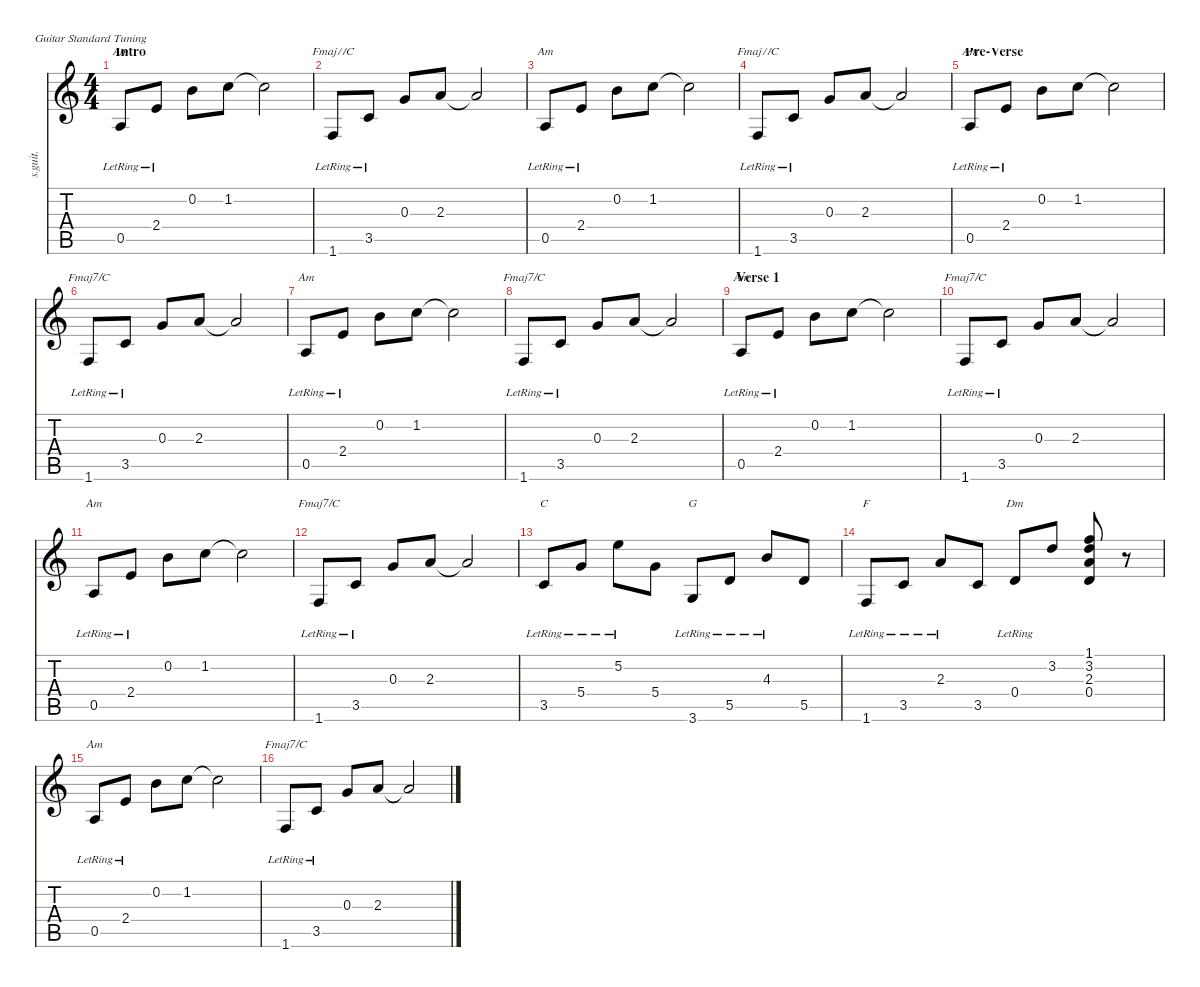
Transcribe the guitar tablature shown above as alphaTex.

\defaultSystemsLayout 4
\hideDynamics
\bracketExtendMode nobrackets
\track ("J. Frusciante (Guitar)" "s.guit.") {instrument electricguitarjazz}
\staff {score tabs}
\tuning (E4 B3 G3 D3 A2 E2)
\chord ("Am" 3 1 2 2 0 x) {showdiagram false}
\chord ("Fmaj7/C" 3 1 2 2 0 x) {showdiagram false}
\chord ("C" 3 1 2 2 0 x) {showdiagram false}
\chord ("G" 3 1 2 2 0 x) {showdiagram false}
\chord ("F" 3 1 2 2 0 x) {showdiagram false}
\chord ("Dm" 3 1 2 2 0 x) {showdiagram false}
\ts (4 4)
\beaming (8 2 2 2 2)
\section ("" "Intro")
\tempo (96 hide)
\clef g2
\ks c
0.5{lr}.8{ch "Am" lyrics (0 "") lyrics (1 "") lyrics (2 "") lyrics (3 "") lyrics (4 "") dy f instrument electricguitarjazz} 2.4{lr}.8{lyrics (0 "") lyrics (1 "") lyrics (2 "") lyrics (3 "") lyrics (4 "")} 0.2.8{lyrics (0 "") lyrics (1 "") lyrics (2 "") lyrics (3 "") lyrics (4 "")} 1.2.8{lyrics (0 "") lyrics (1 "") lyrics (2 "") lyrics (3 "") lyrics (4 "")} 1.2{t}.2{lyrics (0 "") lyrics (1 "") lyrics (2 "") lyrics (3 "") lyrics (4 "")} |
1.6{lr}.8{ch "Fmaj7/C" lyrics (0 "") lyrics (1 "") lyrics (2 "") lyrics (3 "") lyrics (4 "")} 3.5{lr}.8{lyrics (0 "") lyrics (1 "") lyrics (2 "") lyrics (3 "") lyrics (4 "")} 0.3.8{lyrics (0 "") lyrics (1 "") lyrics (2 "") lyrics (3 "") lyrics (4 "")} 2.3.8{lyrics (0 "") lyrics (1 "") lyrics (2 "") lyrics (3 "") lyrics (4 "")} 2.3{t}.2{lyrics (0 "") lyrics (1 "") lyrics (2 "") lyrics (3 "") lyrics (4 "")} |
0.5{lr}.8{ch "Am" lyrics (0 "") lyrics (1 "") lyrics (2 "") lyrics (3 "") lyrics (4 "")} 2.4{lr}.8{lyrics (0 "") lyrics (1 "") lyrics (2 "") lyrics (3 "") lyrics (4 "")} 0.2.8{lyrics (0 "") lyrics (1 "") lyrics (2 "") lyrics (3 "") lyrics (4 "")} 1.2.8{lyrics (0 "") lyrics (1 "") lyrics (2 "") lyrics (3 "") lyrics (4 "")} 1.2{t}.2{lyrics (0 "") lyrics (1 "") lyrics (2 "") lyrics (3 "") lyrics (4 "")} |
1.6{lr}.8{ch "Fmaj7/C" lyrics (0 "") lyrics (1 "") lyrics (2 "") lyrics (3 "") lyrics (4 "")} 3.5{lr}.8{lyrics (0 "") lyrics (1 "") lyrics (2 "") lyrics (3 "") lyrics (4 "")} 0.3.8{lyrics (0 "") lyrics (1 "") lyrics (2 "") lyrics (3 "") lyrics (4 "")} 2.3.8{lyrics (0 "") lyrics (1 "") lyrics (2 "") lyrics (3 "") lyrics (4 "")} 2.3{t}.2{lyrics (0 "") lyrics (1 "") lyrics (2 "") lyrics (3 "") lyrics (4 "")} |
\section ("" "Pre-Verse")
0.5{lr}.8{ch "Am" lyrics (0 "") lyrics (1 "") lyrics (2 "") lyrics (3 "") lyrics (4 "")} 2.4{lr}.8{lyrics (0 "") lyrics (1 "") lyrics (2 "") lyrics (3 "") lyrics (4 "")} 0.2.8{lyrics (0 "") lyrics (1 "") lyrics (2 "") lyrics (3 "") lyrics (4 "")} 1.2.8{lyrics (0 "") lyrics (1 "") lyrics (2 "") lyrics (3 "") lyrics (4 "")} 1.2{t}.2{lyrics (0 "") lyrics (1 "") lyrics (2 "") lyrics (3 "") lyrics (4 "")} |
1.6{lr}.8{ch "Fmaj7/C" lyrics (0 "") lyrics (1 "") lyrics (2 "") lyrics (3 "") lyrics (4 "")} 3.5{lr}.8{lyrics (0 "") lyrics (1 "") lyrics (2 "") lyrics (3 "") lyrics (4 "")} 0.3.8{lyrics (0 "") lyrics (1 "") lyrics (2 "") lyrics (3 "") lyrics (4 "")} 2.3.8{lyrics (0 "") lyrics (1 "") lyrics (2 "") lyrics (3 "") lyrics (4 "")} 2.3{t}.2{lyrics (0 "") lyrics (1 "") lyrics (2 "") lyrics (3 "") lyrics (4 "")} |
0.5{lr}.8{ch "Am" lyrics (0 "") lyrics (1 "") lyrics (2 "") lyrics (3 "") lyrics (4 "")} 2.4{lr}.8{lyrics (0 "") lyrics (1 "") lyrics (2 "") lyrics (3 "") lyrics (4 "")} 0.2.8{lyrics (0 "") lyrics (1 "") lyrics (2 "") lyrics (3 "") lyrics (4 "")} 1.2.8{lyrics (0 "") lyrics (1 "") lyrics (2 "") lyrics (3 "") lyrics (4 "")} 1.2{t}.2{lyrics (0 "") lyrics (1 "") lyrics (2 "") lyrics (3 "") lyrics (4 "")} |
1.6{lr}.8{ch "Fmaj7/C" lyrics (0 "") lyrics (1 "") lyrics (2 "") lyrics (3 "") lyrics (4 "")} 3.5{lr}.8{lyrics (0 "") lyrics (1 "") lyrics (2 "") lyrics (3 "") lyrics (4 "")} 0.3.8{lyrics (0 "") lyrics (1 "") lyrics (2 "") lyrics (3 "") lyrics (4 "")} 2.3.8{lyrics (0 "") lyrics (1 "") lyrics (2 "") lyrics (3 "") lyrics (4 "")} 2.3{t}.2{lyrics (0 "") lyrics (1 "") lyrics (2 "") lyrics (3 "") lyrics (4 "")} |
\section ("" "Verse 1")
0.5{lr}.8{ch "Am" lyrics (0 "") lyrics (1 "") lyrics (2 "") lyrics (3 "") lyrics (4 "")} 2.4{lr}.8{lyrics (0 "") lyrics (1 "") lyrics (2 "") lyrics (3 "") lyrics (4 "")} 0.2.8{lyrics (0 "") lyrics (1 "") lyrics (2 "") lyrics (3 "") lyrics (4 "")} 1.2.8{lyrics (0 "") lyrics (1 "") lyrics (2 "") lyrics (3 "") lyrics (4 "")} 1.2{t}.2{lyrics (0 "") lyrics (1 "") lyrics (2 "") lyrics (3 "") lyrics (4 "")} |
1.6{lr}.8{ch "Fmaj7/C" lyrics (0 "") lyrics (1 "") lyrics (2 "") lyrics (3 "") lyrics (4 "")} 3.5{lr}.8{lyrics (0 "") lyrics (1 "") lyrics (2 "") lyrics (3 "") lyrics (4 "")} 0.3.8{lyrics (0 "") lyrics (1 "") lyrics (2 "") lyrics (3 "") lyrics (4 "")} 2.3.8{lyrics (0 "") lyrics (1 "") lyrics (2 "") lyrics (3 "") lyrics (4 "")} 2.3{t}.2{lyrics (0 "") lyrics (1 "") lyrics (2 "") lyrics (3 "") lyrics (4 "")} |
0.5{lr}.8{ch "Am" lyrics (0 "") lyrics (1 "") lyrics (2 "") lyrics (3 "") lyrics (4 "")} 2.4{lr}.8{lyrics (0 "") lyrics (1 "") lyrics (2 "") lyrics (3 "") lyrics (4 "")} 0.2.8{lyrics (0 "") lyrics (1 "") lyrics (2 "") lyrics (3 "") lyrics (4 "")} 1.2.8{lyrics (0 "") lyrics (1 "") lyrics (2 "") lyrics (3 "") lyrics (4 "")} 1.2{t}.2{lyrics (0 "") lyrics (1 "") lyrics (2 "") lyrics (3 "") lyrics (4 "")} |
1.6{lr}.8{ch "Fmaj7/C" lyrics (0 "") lyrics (1 "") lyrics (2 "") lyrics (3 "") lyrics (4 "")} 3.5{lr}.8{lyrics (0 "") lyrics (1 "") lyrics (2 "") lyrics (3 "") lyrics (4 "")} 0.3.8{lyrics (0 "") lyrics (1 "") lyrics (2 "") lyrics (3 "") lyrics (4 "")} 2.3.8{lyrics (0 "") lyrics (1 "") lyrics (2 "") lyrics (3 "") lyrics (4 "")} 2.3{t}.2{lyrics (0 "") lyrics (1 "") lyrics (2 "") lyrics (3 "") lyrics (4 "")} |
3.5{lr}.8{ch "C" lyrics (0 "") lyrics (1 "") lyrics (2 "") lyrics (3 "") lyrics (4 "")} 5.4{lr}.8{lyrics (0 "") lyrics (1 "") lyrics (2 "") lyrics (3 "") lyrics (4 "")} 5.2{lr}.8{lyrics (0 "") lyrics (1 "") lyrics (2 "") lyrics (3 "") lyrics (4 "")} 5.4.8{lyrics (0 "") lyrics (1 "") lyrics (2 "") lyrics (3 "") lyrics (4 "")} 3.6{lr}.8{ch "G" lyrics (0 "") lyrics (1 "") lyrics (2 "") lyrics (3 "") lyrics (4 "")} 5.5{lr}.8{lyrics (0 "") lyrics (1 "") lyrics (2 "") lyrics (3 "") lyrics (4 "")} 4.3{lr}.8{lyrics (0 "") lyrics (1 "") lyrics (2 "") lyrics (3 "") lyrics (4 "")} 5.5.8{lyrics (0 "") lyrics (1 "") lyrics (2 "") lyrics (3 "") lyrics (4 "")} |
1.6{lr}.8{ch "F" lyrics (0 "") lyrics (1 "") lyrics (2 "") lyrics (3 "") lyrics (4 "")} 3.5{lr}.8{lyrics (0 "") lyrics (1 "") lyrics (2 "") lyrics (3 "") lyrics (4 "")} 2.3{lr}.8{lyrics (0 "") lyrics (1 "") lyrics (2 "") lyrics (3 "") lyrics (4 "")} 3.5.8{lyrics (0 "") lyrics (1 "") lyrics (2 "") lyrics (3 "") lyrics (4 "")} 0.4{lr}.8{ch "Dm" lyrics (0 "") lyrics (1 "") lyrics (2 "") lyrics (3 "") lyrics (4 "")} 3.2.8{lyrics (0 "") lyrics (1 "") lyrics (2 "") lyrics (3 "") lyrics (4 "")} (1.1 3.2 2.3 0.4).8{lyrics (0 "") lyrics (1 "") lyrics (2 "") lyrics (3 "") lyrics (4 "")} r.8 |
0.5{lr}.8{ch "Am" lyrics (0 "") lyrics (1 "") lyrics (2 "") lyrics (3 "") lyrics (4 "")} 2.4{lr}.8{lyrics (0 "") lyrics (1 "") lyrics (2 "") lyrics (3 "") lyrics (4 "")} 0.2.8{lyrics (0 "") lyrics (1 "") lyrics (2 "") lyrics (3 "") lyrics (4 "")} 1.2.8{lyrics (0 "") lyrics (1 "") lyrics (2 "") lyrics (3 "") lyrics (4 "")} 1.2{t}.2{lyrics (0 "") lyrics (1 "") lyrics (2 "") lyrics (3 "") lyrics (4 "")} |
1.6{lr}.8{ch "Fmaj7/C" lyrics (0 "") lyrics (1 "") lyrics (2 "") lyrics (3 "") lyrics (4 "")} 3.5{lr}.8{lyrics (0 "") lyrics (1 "") lyrics (2 "") lyrics (3 "") lyrics (4 "")} 0.3.8{lyrics (0 "") lyrics (1 "") lyrics (2 "") lyrics (3 "") lyrics (4 "")} 2.3.8{lyrics (0 "") lyrics (1 "") lyrics (2 "") lyrics (3 "") lyrics (4 "")} 2.3{t}.2{lyrics (0 "") lyrics (1 "") lyrics (2 "") lyrics (3 "") lyrics (4 "")}
